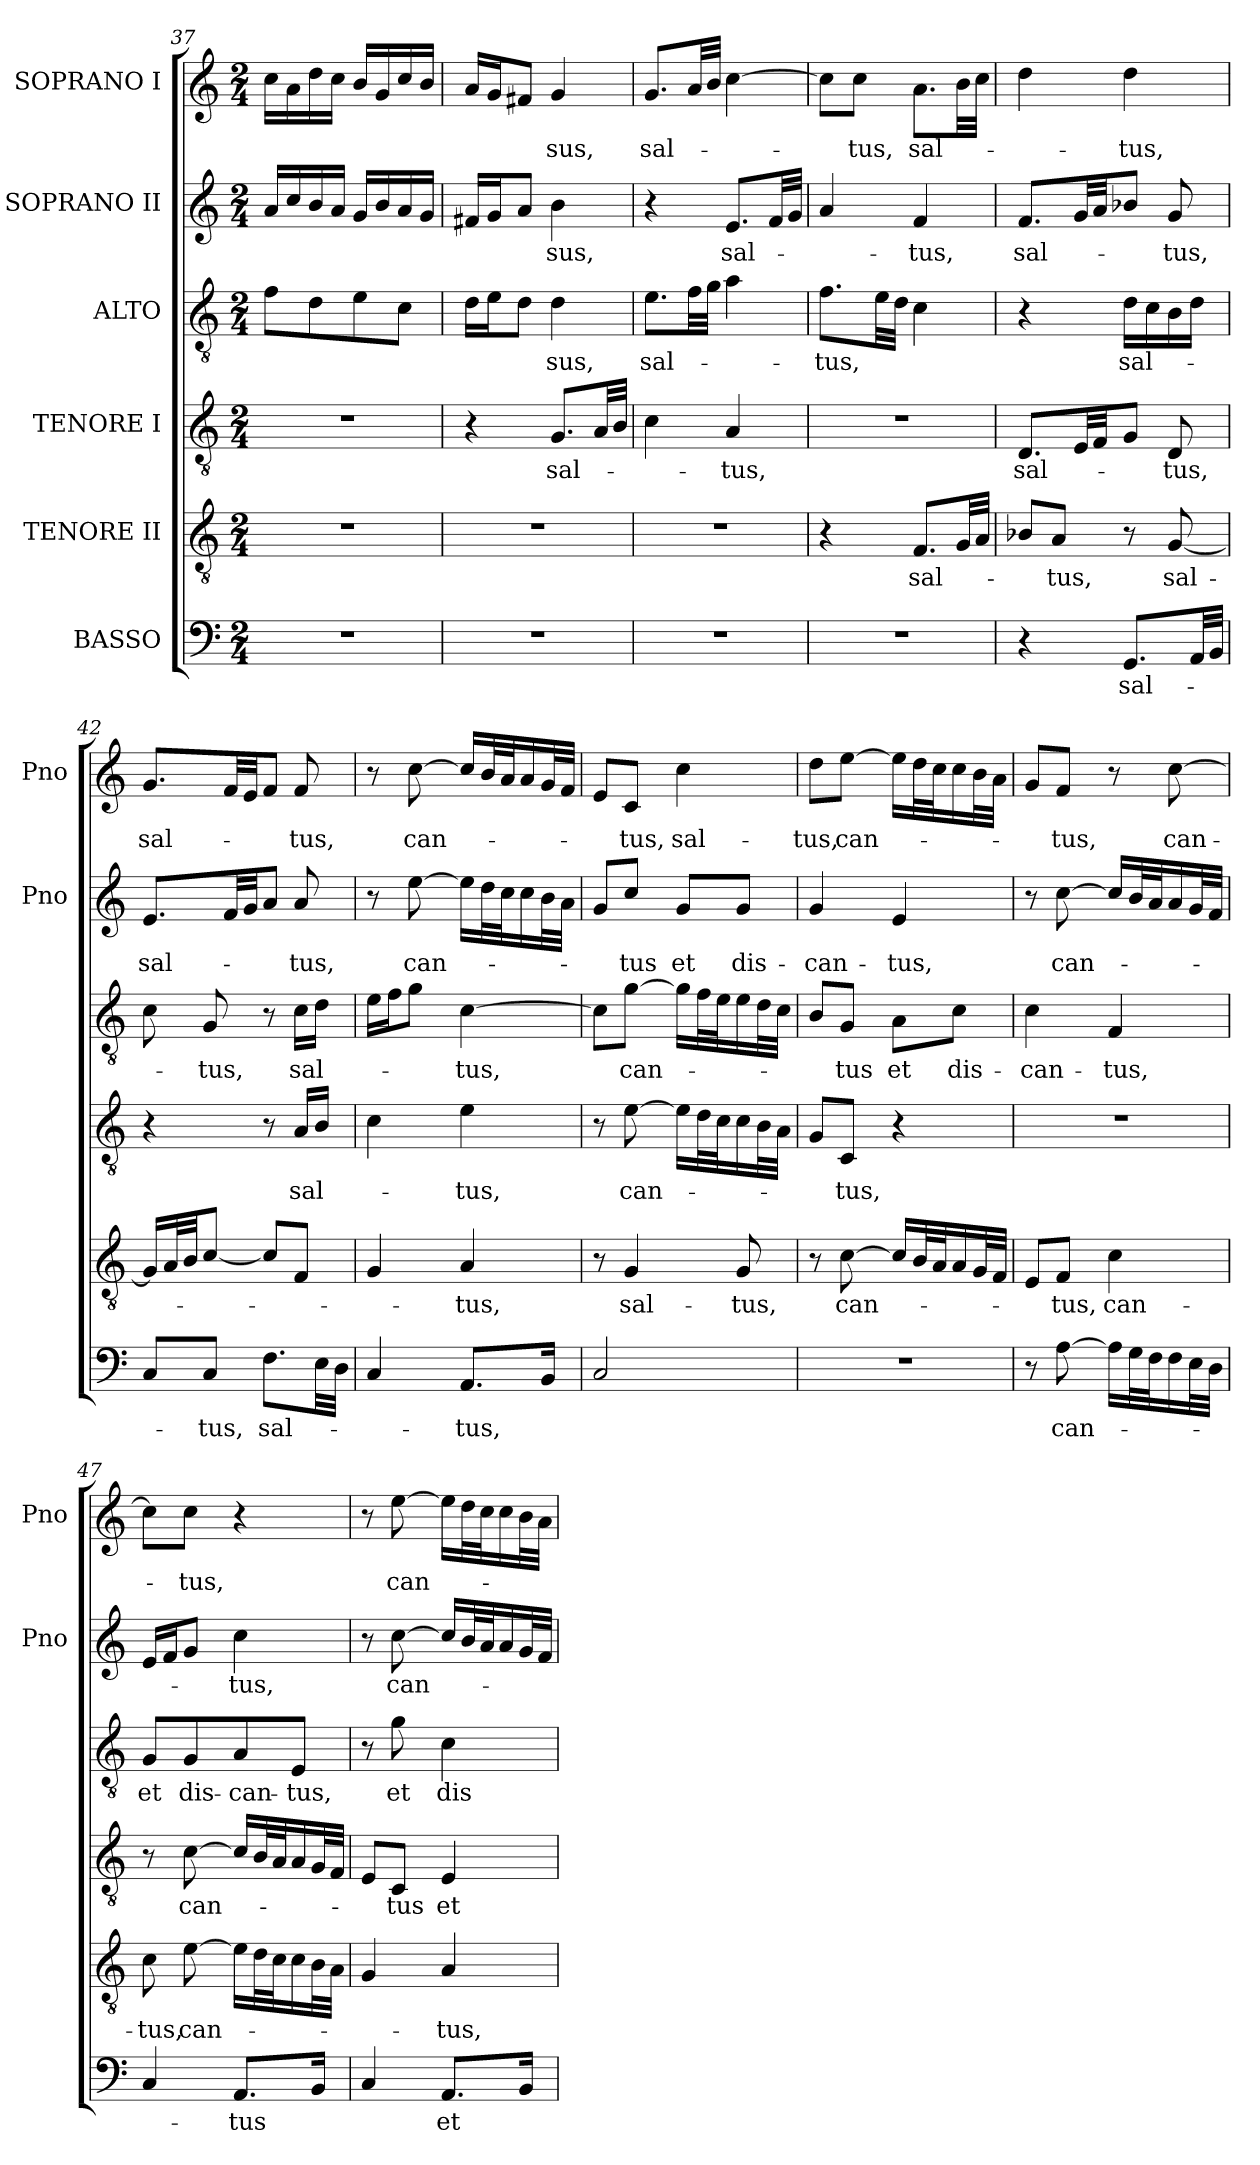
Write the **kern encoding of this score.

**kern	**text	**kern	**text	**kern	**text	**kern	**text	**kern	**text	**kern	**text
*part6	*part6	*part5	*part5	*part4	*part4	*part3	*part3	*part2	*part2	*part1	*part1
*staff6	*staff6	*staff5	*staff5	*staff4	*staff4	*staff3	*staff3	*staff2	*staff2	*staff1	*staff1
*I"BASSO	*	*I"TENORE II	*	*I"TENORE I	*	*I"ALTO	*	*I"SOPRANO II	*	*I"SOPRANO I	*
*	*	*	*	*	*	*	*	*I'Pno	*	*I'Pno	*
*clefF4	*	*clefGv2	*	*clefGv2	*	*clefGv2	*	*clefG2	*	*clefG2	*
*k[]	*	*k[]	*	*k[]	*	*k[]	*	*k[]	*	*k[]	*
*C:	*	*C:	*	*C:	*	*C:	*	*C:	*	*C:	*
*M2/4	*	*M2/4	*	*M2/4	*	*M2/4	*	*M2/4	*	*M2/4	*
=37	=37	=37	=37	=37	=37	=37	=37	=37	=37	=37	=37
2r	.	2r	.	2r	.	8f\L	.	16a/LL	.	16cc\LL	.
.	.	.	.	.	.	.	.	16cc/	.	16a\	.
.	.	.	.	.	.	8d\	.	16b/	.	16dd\	.
.	.	.	.	.	.	.	.	16a/JJ	.	16cc\JJ	.
.	.	.	.	.	.	8e\	.	16g/LL	.	16b/LL	.
.	.	.	.	.	.	.	.	16b/	.	16g/	.
.	.	.	.	.	.	8c\J	.	16a/	.	16cc/	.
.	.	.	.	.	.	.	.	16g/JJ	.	16b/JJ	.
=38	=38	=38	=38	=38	=38	=38	=38	=38	=38	=38	=38
2r	.	2r	.	4r	.	16d\LL	.	16f#X/LL	.	16a/LL	.
.	.	.	.	.	.	16e\J	.	16g/J	.	16g/J	.
.	.	.	.	.	.	8d\J	.	8a/J	.	8f#X/J	.
.	.	.	.	8.G/L	sal-	4d\	-sus,	4b\	-sus,	4g/	-sus,
.	.	.	.	32A/LL	.	.	.	.	.	.	.
.	.	.	.	32B/JJJ	.	.	.	.	.	.	.
=39	=39	=39	=39	=39	=39	=39	=39	=39	=39	=39	=39
2r	.	2r	.	4c\	.	8.e\L	sal-	4r	.	8.g/L	sal-
.	.	.	.	.	.	32f\LL	.	.	.	32a/LL	.
.	.	.	.	.	.	32g\JJJ	.	.	.	32b/JJJ	.
.	.	.	.	4A/	-tus,	4a\	.	8.e/L	sal-	[4cc\	.
.	.	.	.	.	.	.	.	32f/LL	.	.	.
.	.	.	.	.	.	.	.	32g/JJJ	.	.	.
!!LO:PB:g=z
=40	=40	=40	=40	=40	=40	=40	=40	=40	=40	=40	=40
2r	.	4r	.	2r	.	8.f\L	-tus,	4a/	-­-	8cc\L]	-­
.	.	.	.	.	.	.	.	.	.	8cc\J	tus,
.	.	.	.	.	.	32e\LL	.	.	.	.	.
.	.	.	.	.	.	32d\JJJ	.	.	.	.	.
.	.	8.F/L	sal-	.	.	4c\	.	4f/	-tus,	8.a\L	sal-
.	.	32G/LL	.	.	.	.	.	.	.	32b\LL	.
.	.	32A/JJJ	.	.	.	.	.	.	.	32cc\JJJ	.
=41	=41	=41	=41	=41	=41	=41	=41	=41	=41	=41	=41
4r	.	8B-X/L	.	8.D/L	sal-	4r	.	8.f/L	sal-	4dd\	.
.	.	8A/J	-tus,	.	.	.	.	.	.	.	.
.	.	.	.	32E/LL	.	.	.	32g/LL	.	.	.
.	.	.	.	32F/JJ	.	.	.	32a/JJ	.	.	.
8.GG/L	sal-	8r	.	8G/J	.	16d\LL	sal-	8b-X/J	.	4dd\	-tus,
.	.	.	.	.	.	16c\	.	.	.	.	.
.	.	[8G/	sal-	8D/	-tus,	16B\	.	8g/	-tus,	.	.
32AA/LL	.	.	.	.	.	16d\JJ	.	.	.	.	.
32BB/JJJ	.	.	.	.	.	.	.	.	.	.	.
=42	=42	=42	=42	=42	=42	=42	=42	=42	=42	=42	=42
8C/L	.	16G/LL]	.	4r	.	8c\	.	8.e/L	sal-	8.g/L	sal-
.	.	32A/L	.	.	.	.	.	.	.	.	.
.	.	32B/JJ	.	.	.	.	.	.	.	.	.
8C/J	-tus,	[8c/J	.	.	.	8G/	-tus,	.	.	.	.
.	.	.	.	.	.	.	.	32f/LL	.	32f/LL	.
.	.	.	.	.	.	.	.	32g/JJ	.	32e/JJ	.
8.F\L	sal-	8c/L]	.	8r	.	8r	.	8a/J	.	8f/J	.
.	.	8F/J	.	16A/LL	sal-	16c\LL	sal-	8a/	-tus,	8f/	-tus,
32E\LL	.	.	.	16B/JJ	.	16d\JJ	.	.	.	.	.
32D\JJJ	.	.	.	.	.	.	.	.	.	.	.
=43	=43	=43	=43	=43	=43	=43	=43	=43	=43	=43	=43
4C/	.	4G/	.	4c\	.	16e\LL	.	8r	.	8r	.
.	.	.	.	.	.	16f\J	.	.	.	.	.
.	.	.	.	.	.	8g\J	.	[8ee\	can-	[8cc\	can-
8.AA/L	-tus,	4A/	-tus,	4e\	-tus,	[4c\	-tus,	16ee\LL]	.	16cc/LL]	.
.	.	.	.	.	.	.	.	32dd\L	.	32b/L	.
.	.	.	.	.	.	.	.	32cc\J	.	32a/J	.
.	.	.	.	.	.	.	.	16cc\	.	16a/	.
16BB/Jk	.	.	.	.	.	.	.	32b\L	.	32g/L	.
.	.	.	.	.	.	.	.	32a\JJJ	.	32f/JJJ	.
=44	=44	=44	=44	=44	=44	=44	=44	=44	=44	=44	=44
2C/	.	8r	.	8r	.	8c\L]	.	8g/L	.	8e/L	.
.	.	4G/	sal-	[8e\	can-	[8g\J	can-	8cc/J	-tus	8c/J	-tus,
.	.	.	.	16e\LL]	.	16g\LL]	.	8g/L	et	4cc\	sal-
.	.	.	.	32d\L	.	32f\L	.	.	.	.	.
.	.	.	.	32c\J	.	32e\J	.	.	.	.	.
.	.	8G/	-tus,	16c\	.	16e\	.	8g/J	dis-	.	.
.	.	.	.	32B\L	.	32d\L	.	.	.	.	.
.	.	.	.	32A\JJJ	.	32c\JJJ	.	.	.	.	.
!!LO:LB:g=z
=45	=45	=45	=45	=45	=45	=45	=45	=45	=45	=45	=45
2r	.	8r	.	8G/L	-­	8B/L	-­	4g/	-can-	8dd\L	-tus,
.	.	[8c\	can-	8C/J	tus,	8G/J	tus	.	.	[8ee\J	can-
.	.	16c/LL]	.	4r	.	8A\L	et	4e/	-tus,	16ee\LL]	.
.	.	32B/L	.	.	.	.	.	.	.	32dd\L	.
.	.	32A/J	.	.	.	.	.	.	.	32cc\J	.
.	.	16A/	.	.	.	8c\J	dis-	.	.	16cc\	.
.	.	32G/L	.	.	.	.	.	.	.	32b\L	.
.	.	32F/JJJ	.	.	.	.	.	.	.	32a\JJJ	.
=46	=46	=46	=46	=46	=46	=46	=46	=46	=46	=46	=46
8r	.	8E/L	.	2r	.	4c\	-can-	8r	.	8g/L	.
[8A\	can-	8F/J	-tus,	.	.	.	.	[8cc\	can-	8f/J	-tus,
16A\LL]	.	4c\	can-	.	.	4F/	-tus,	16cc/LL]	.	8r	.
32G\L	.	.	.	.	.	.	.	32b/L	.	.	.
32F\J	.	.	.	.	.	.	.	32a/J	.	.	.
16F\	.	.	.	.	.	.	.	16a/	.	[8cc\	can-
32E\L	.	.	.	.	.	.	.	32g/L	.	.	.
32D\JJJ	.	.	.	.	.	.	.	32f/JJJ	.	.	.
=47	=47	=47	=47	=47	=47	=47	=47	=47	=47	=47	=47
4C/	.	8c\	-tus,	8r	.	8G/L	et	16e/LL	.	8cc\L]	.
.	.	.	.	.	.	.	.	16f/J	.	.	.
.	.	[8e\	can-	[8c\	can-	8G/	dis-	8g/J	.	8cc\J	-tus,
8.AA/L	-tus	16e\LL]	.	16c/LL]	.	8A/	-can-	4cc\	-tus,	4r	.
.	.	32d\L	.	32B/L	.	.	.	.	.	.	.
.	.	32c\J	.	32A/J	.	.	.	.	.	.	.
.	.	16c\	.	16A/	.	8E/J	-tus,	.	.	.	.
16BB/Jk	.	32B\L	.	32G/L	.	.	.	.	.	.	.
.	.	32A\JJJ	.	32F/JJJ	.	.	.	.	.	.	.
=48	=48	=48	=48	=48	=48	=48	=48	=48	=48	=48	=48
4C/	.	4G/	.	8E/L	.	8r	.	8r	.	8r	.
.	.	.	.	8C/J	-tus	8g\	et	[8cc\	can-	[8ee\	can-
8.AA/L	et	4A/	-tus,	4E/	et	4c\	dis-	16cc/LL]	.	16ee\LL]	.
.	.	.	.	.	.	.	.	32b/L	.	32dd\L	.
.	.	.	.	.	.	.	.	32a/J	.	32cc\J	.
.	.	.	.	.	.	.	.	16a/	.	16cc\	.
16BB/Jk	.	.	.	.	.	.	.	32g/L	.	32b\L	.
.	.	.	.	.	.	.	.	32f/JJJ	.	32a\JJJ	.
=	=	=	=	=	=	=	=	=	=	=	=
*-	*-	*-	*-	*-	*-	*-	*-	*-	*-	*-	*-
